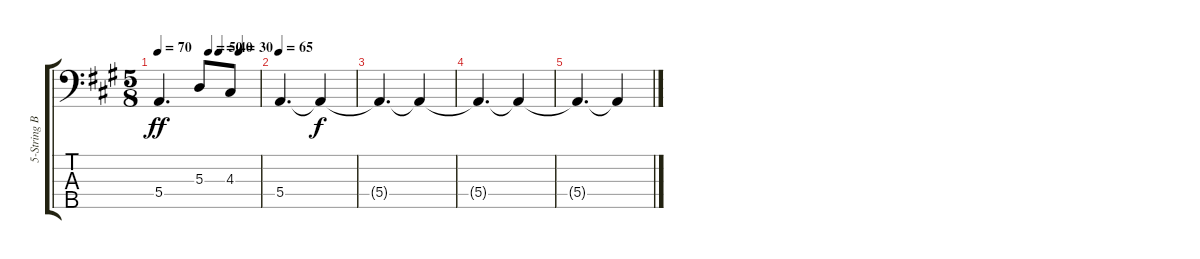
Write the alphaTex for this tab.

\track ("5-String Bass" "5-String B") {instrument electricbassfinger}
\staff {score tabs}
\tuning (G2 D2 A1 E1 B0) {hide}
\ts (5 8)
\tempo 70
\tempo (50 0.5)
\tempo (40 0.6)
\tempo (30 0.8)
\clef f4
\ks a
5.4.4{d dy ff} 5.3.8 4.3.8 |
\tempo 65
5.4.4{d} 5.4{t}.4{dy f} |
5.4{t}.4{d} 5.4{t}.4 |
5.4{t}.4{d} 5.4{t}.4 |
5.4{t}.4{d} 5.4{t}.4
